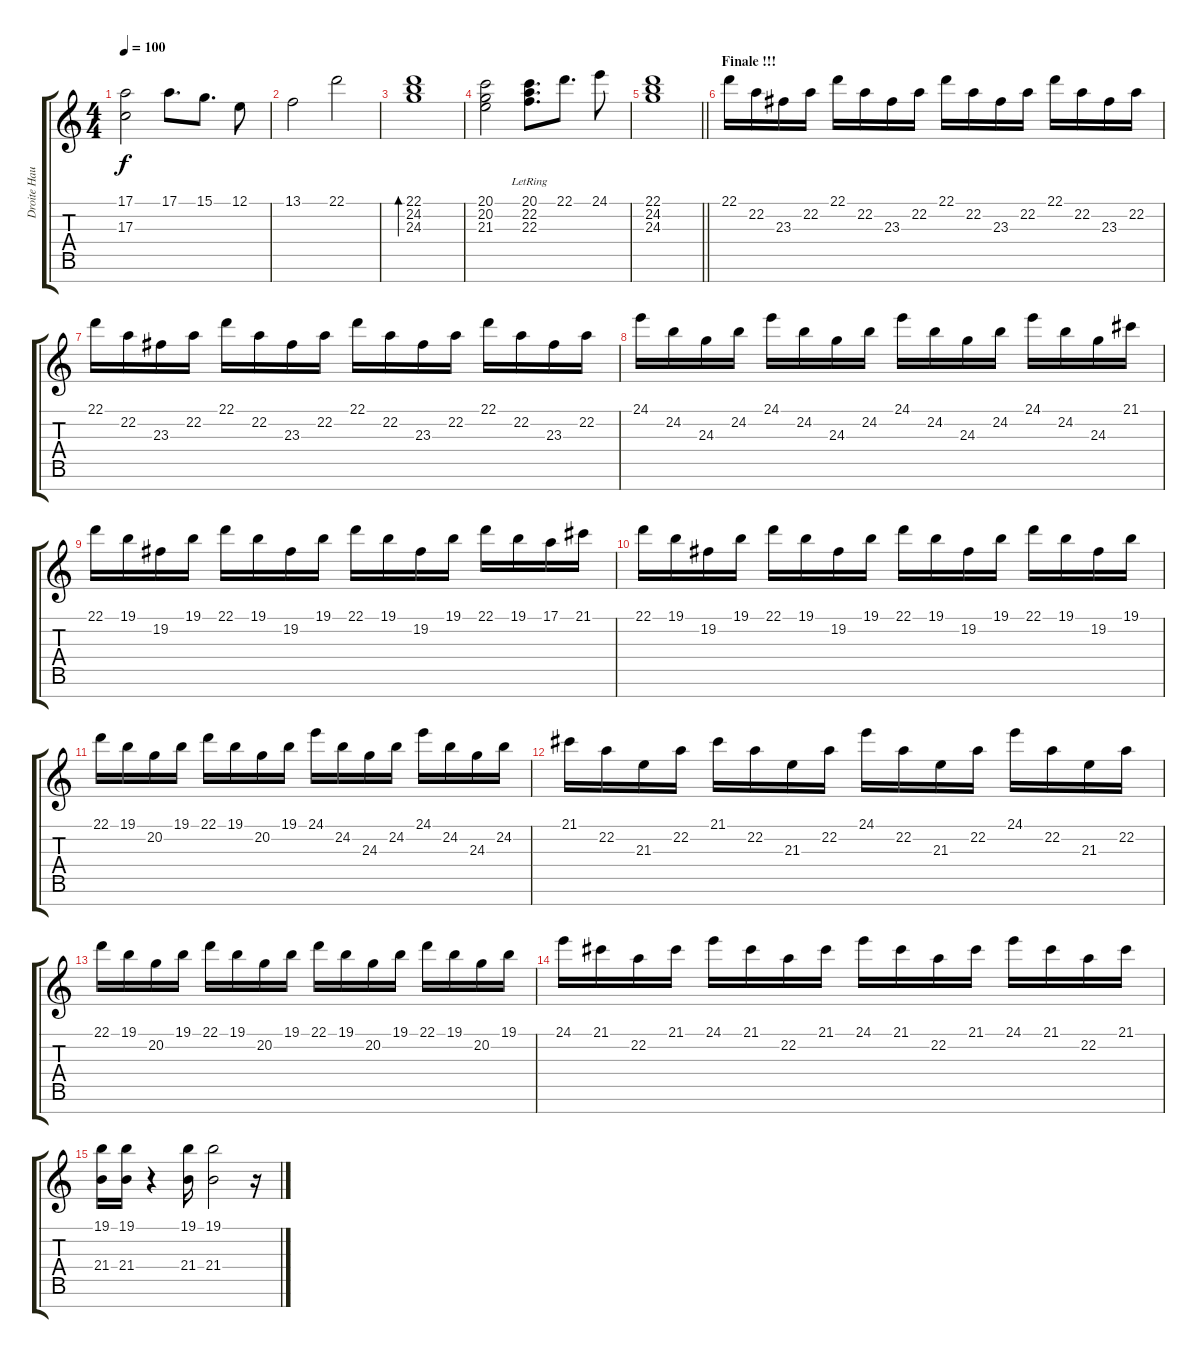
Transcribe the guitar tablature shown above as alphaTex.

\track ("Droite Haute" "Droite Hau") {instrument acousticgrandpiano}
\staff {score tabs}
\tuning (E4 B3 G3 D3 A2 E2 B1) {hide}
\ts (4 4)
\tempo 100
\clef g2
\ks c
(17.1 17.3).2{dy f} 17.1.8{d} 15.1.8{d} 12.1.8 |
13.1.2 22.1.2 |
(22.1 24.2 24.3).1{bd 240} |
(20.1 20.2 21.3).2 (20.1 22.2{lr} 22.3{lr}).8{d} 22.1.8{d} 24.1.8 |
\barLineRight lightlight
(22.1 24.2 24.3).1 |
\section ("" "Finale !!!")
22.1.16 22.2.16 23.3.16 22.2.16 22.1.16 22.2.16 23.3.16 22.2.16 22.1.16 22.2.16 23.3.16 22.2.16 22.1.16 22.2.16 23.3.16 22.2.16 |
22.1.16 22.2.16 23.3.16 22.2.16 22.1.16 22.2.16 23.3.16 22.2.16 22.1.16 22.2.16 23.3.16 22.2.16 22.1.16 22.2.16 23.3.16 22.2.16 |
24.1.16 24.2.16 24.3.16 24.2.16 24.1.16 24.2.16 24.3.16 24.2.16 24.1.16 24.2.16 24.3.16 24.2.16 24.1.16 24.2.16 24.3.16 21.1.16 |
22.1.16 19.1.16 19.2.16 19.1.16 22.1.16 19.1.16 19.2.16 19.1.16 22.1.16 19.1.16 19.2.16 19.1.16 22.1.16 19.1.16 17.1.16 21.1.16 |
22.1.16 19.1.16 19.2.16 19.1.16 22.1.16 19.1.16 19.2.16 19.1.16 22.1.16 19.1.16 19.2.16 19.1.16 22.1.16 19.1.16 19.2.16 19.1.16 |
22.1.16 19.1.16 20.2.16 19.1.16 22.1.16 19.1.16 20.2.16 19.1.16 24.1.16 24.2.16 24.3.16 24.2.16 24.1.16 24.2.16 24.3.16 24.2.16 |
21.1.16 22.2.16 21.3.16 22.2.16 21.1.16 22.2.16 21.3.16 22.2.16 24.1.16 22.2.16 21.3.16 22.2.16 24.1.16 22.2.16 21.3.16 22.2.16 |
22.1.16 19.1.16 20.2.16 19.1.16 22.1.16 19.1.16 20.2.16 19.1.16 22.1.16 19.1.16 20.2.16 19.1.16 22.1.16 19.1.16 20.2.16 19.1.16 |
24.1.16 21.1.16 22.2.16 21.1.16 24.1.16 21.1.16 22.2.16 21.1.16 24.1.16 21.1.16 22.2.16 21.1.16 24.1.16 21.1.16 22.2.16 21.1.16 |
(19.1 21.4).16 (19.1 21.4).16 r.4 (19.1 21.4).16 (19.1 21.4).2 r.16
